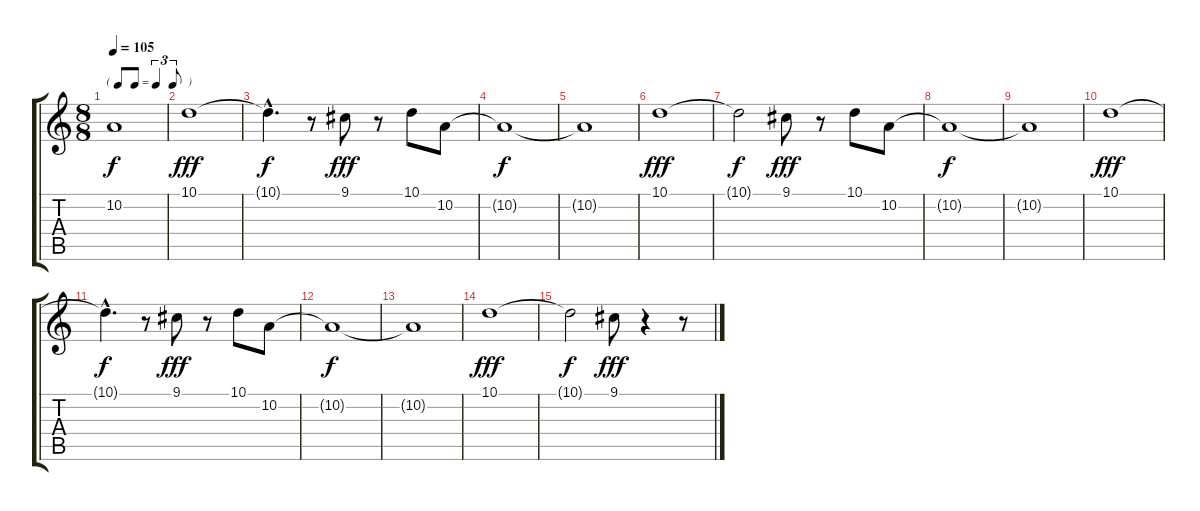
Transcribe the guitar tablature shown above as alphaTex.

\track "" {instrument blownbottle}
\staff {score tabs}
\tuning (E4 B3 G3 D3 A2 E2) {hide}
\ts (8 8)
\tf triplet8th
\tempo 105
\clef g2
\ks c
10.2{t}.1{dy f} |
10.1.1{dy fff} |
10.1{hac t}.4{d dy f} r.8 9.1.8{dy fff} r.8 10.1.8 10.2.8 |
10.2{t}.1{dy f} |
10.2{t}.1 |
10.1.1{dy fff} |
10.1{t}.2{dy f} 9.1.8{dy fff volume 13} r.8 10.1.8{volume 12} 10.2.8{volume 12} |
10.2{t}.1{dy f} |
10.2{t}.1 |
10.1.1{dy fff volume 9} |
10.1{hac t}.4{d dy f} r.8 9.1.8{dy fff volume 8} r.8 10.1.8{volume 7} 10.2.8{volume 7} |
10.2{t}.1{dy f} |
10.2{t}.1 |
10.1.1{dy fff volume 4} |
10.1{t}.2{dy f} 9.1.8{dy fff volume 0} r.4 r.8
